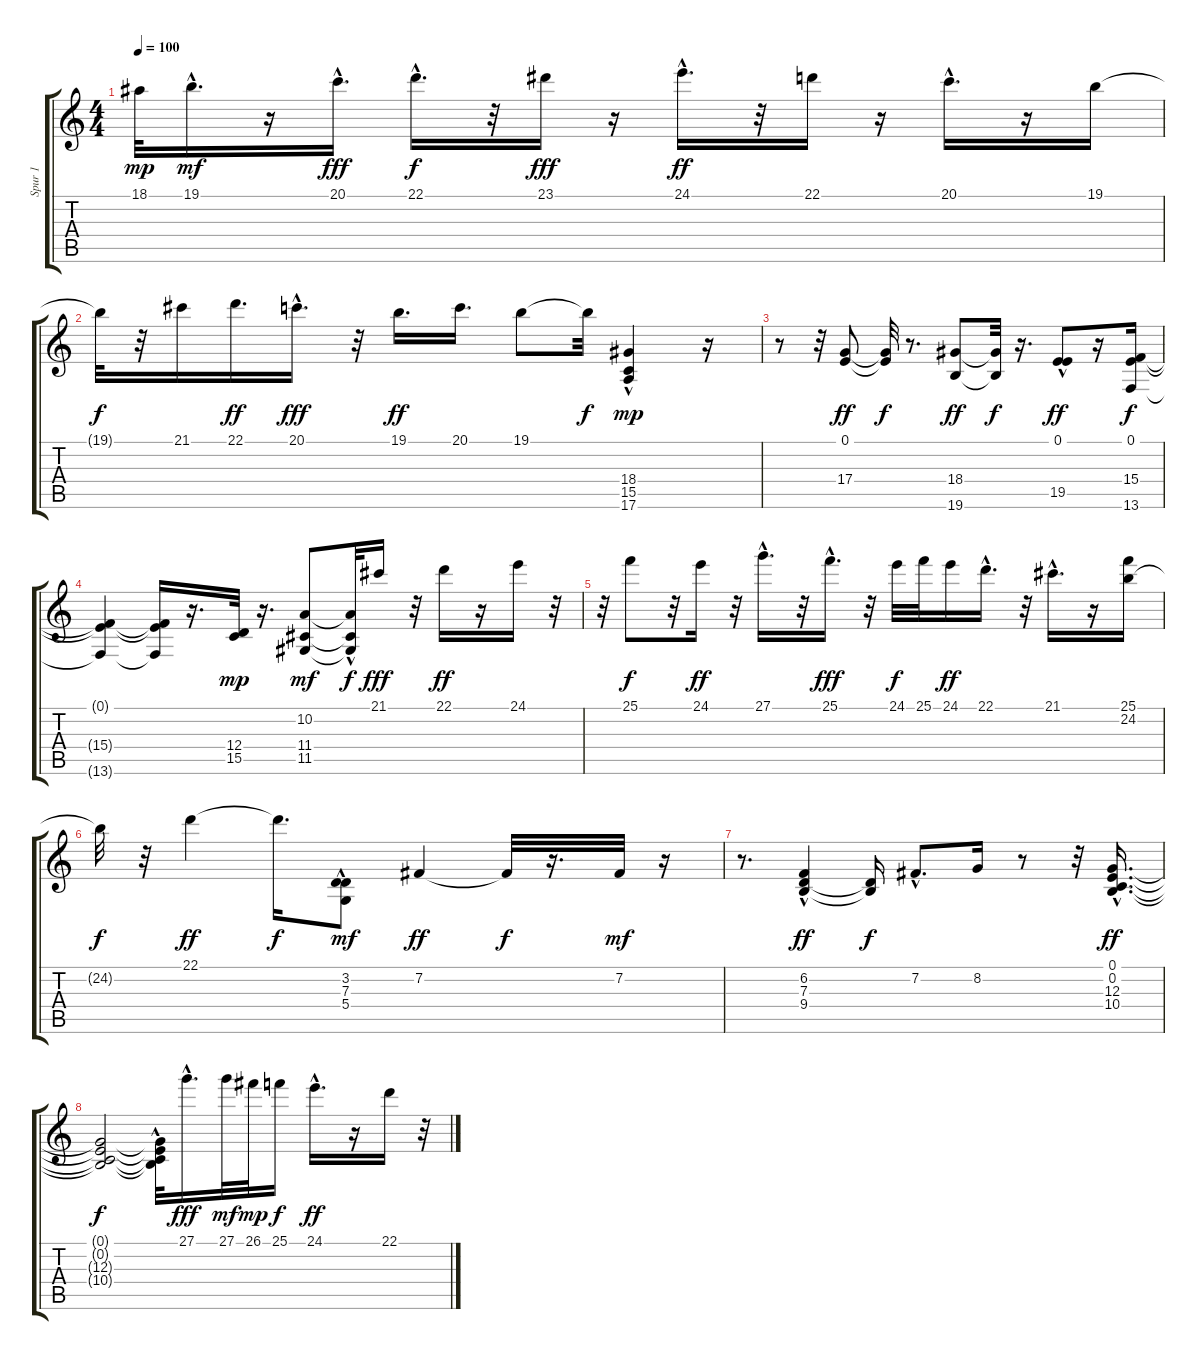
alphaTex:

\track ("Spur 1" "Spur 1") {instrument electricpiano1}
\staff {score tabs}
\tuning (E4 B3 G3 D3 A2 E2) {hide}
\ts (4 4)
\tempo 100
\clef g2
\ks c
18.1.32{dy mp} 19.1{hac}.16{d dy mf} r.16 20.1{hac}.16{d dy fff} 22.1{hac}.16{d dy f} r.32 23.1.16{dy fff} r.16 24.1{hac}.16{d dy ff} r.32 22.1.16 r.16 20.1{hac}.16{d} r.16 19.1.16 |
19.1{t}.32{dy f} r.32 21.1.16 22.1.16{d dy ff} 20.1{hac}.16{d dy fff} r.32 19.1.16{d dy ff} 20.1.16{d} 19.1.8 19.1{t}.32{dy f} (18.4 15.5{hac} 17.6{hac}).4{dy mp} r.16 |
r.8 r.32 (0.1 17.4).8{dy ff} (0.1{t} 17.4{t}).32{dy f} r.8{d} (18.4 19.6).8{dy ff} (18.4{t} 19.6{t}).32{dy f} r.16{d} (0.1{hac} 19.5).8{dy ff} r.16 (0.1 15.4 13.6).16{dy f} |
(0.1{t} 15.4{t} 13.6{t}).4 (0.1{t} 15.4{t} 13.6{t}).16 r.16{d} (12.4 15.5).32{dy mp} r.16{d} (10.2 11.4 11.5).8{dy mf} (10.2{t} 11.4{hac t} 11.5{t}).32{dy f} 21.1.16{dy fff} r.32 22.1.16{dy ff} r.16 24.1.16 r.32 |
r.32 25.1.8{dy f} r.32 24.1.16{dy ff} r.32 27.1{hac}.16{d} r.32 25.1{hac}.16{d dy fff} r.32 24.1.32{dy f} 25.1.32 24.1.16{dy ff} 22.1{hac}.16{d} r.32 21.1{hac}.16{d} r.16 (25.1 24.2).16 |
24.2{t}.32{dy f} r.32 22.1.4{dy ff} 22.1{t}.16{d dy f} (3.2 7.3{hac} 5.4).8{dy mf} 7.2.4{dy ff} 7.2{t}.32{dy f} r.16{d} 7.2.32{dy mf} r.16 |
r.8{d} (6.2{hac} 7.3 9.4).4{dy ff} (7.3{t} 9.4{t}).16{dy f} 7.2{hac}.8{d} 8.2.16 r.8 r.32 (0.1{hac} 0.2{hac} 12.3{hac} 10.4{hac}).16{d dy ff} |
(0.1{t} 0.2{t} 12.3{t} 10.4{t}).2{dy f} (0.1{hac t} 0.2{hac t} 12.3{hac t} 10.4{hac t}).32 27.1{hac}.16{d dy fff} 27.1.32{dy mf} 26.1.32{dy mp} 25.1.16{dy f} 24.1{hac}.16{d dy ff} r.16 22.1.16 r.32
